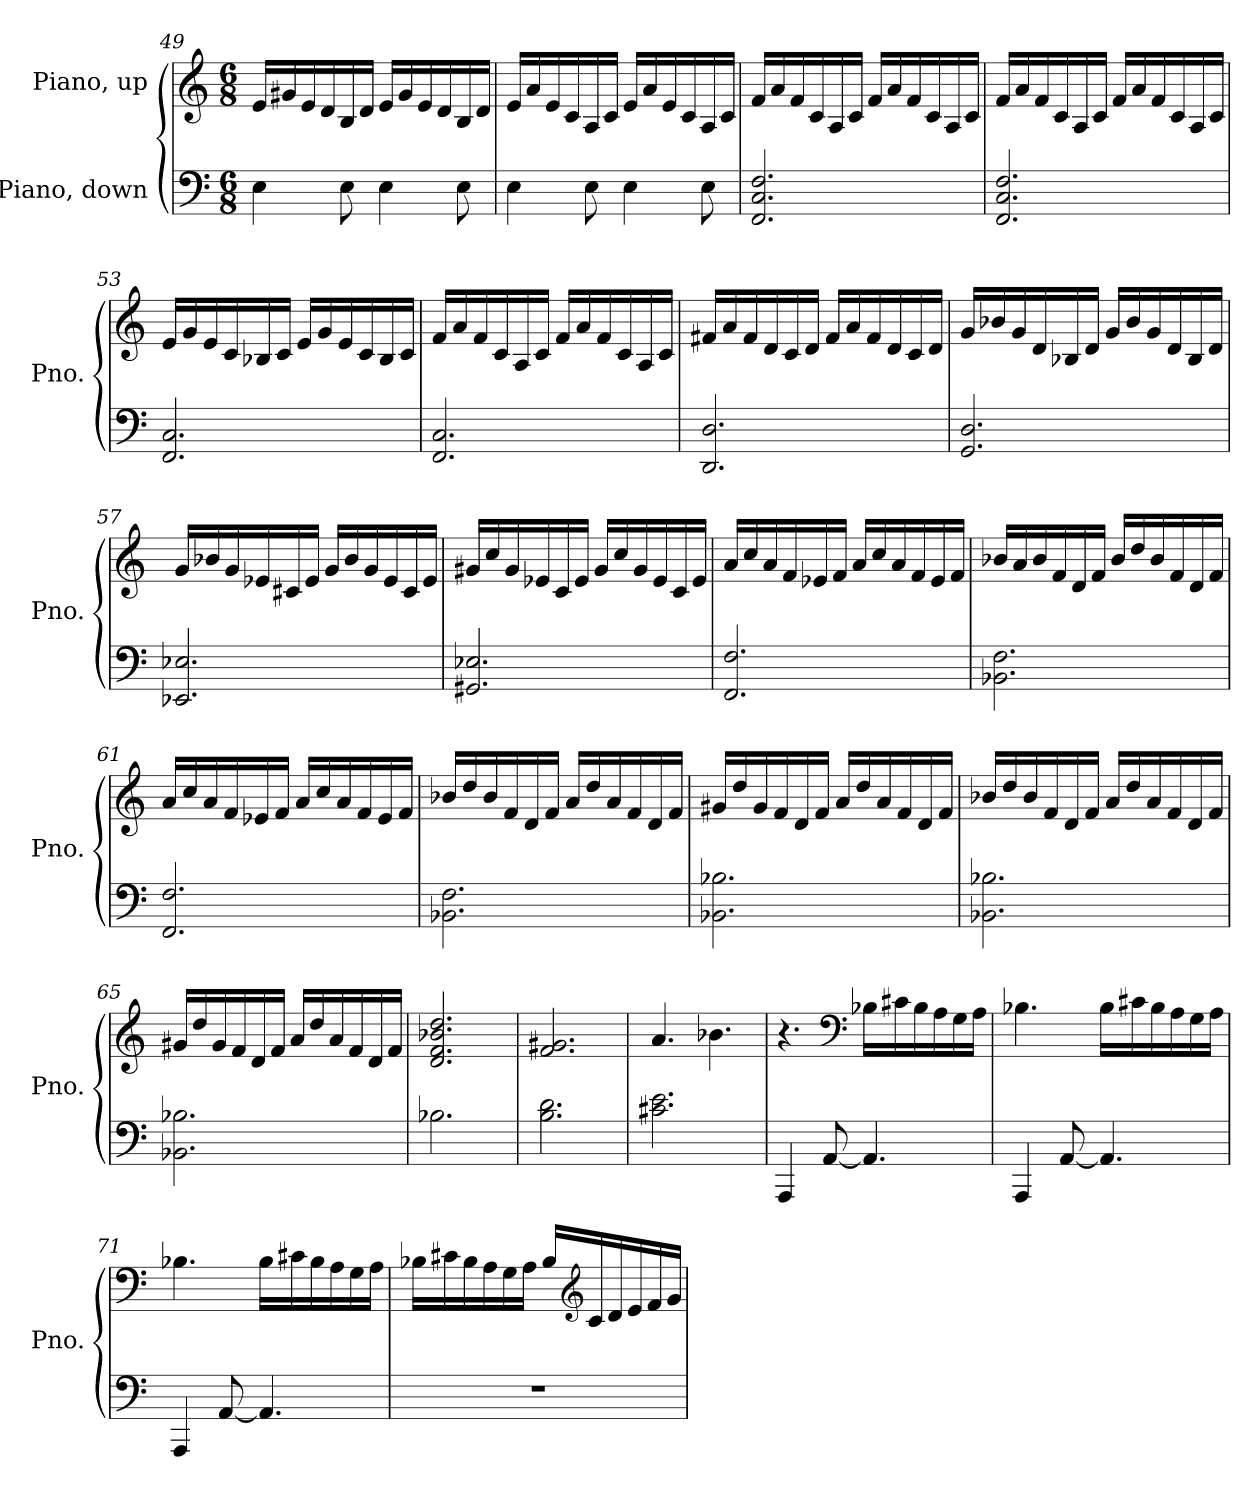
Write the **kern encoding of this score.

**kern	**kern
*part2	*part1
*staff2	*staff1
*I"Piano, down	*I"Piano, up
*I'Pno.	*I'Pno.
*clefF4	*clefG2
*k[]	*k[]
*M6/8	*M6/8
=49	=49
4E\	16e/LL
.	16g#X/
.	16e/
.	16d/
8E\	16B/
.	16d/JJ
4E\	16e/LL
.	16g#/
.	16e/
.	16d/
8E\	16B/
.	16d/JJ
!!LO:LB:g=z
=50	=50
4E\	16e/LL
.	16a/
.	16e/
.	16c/
8E\	16A/
.	16c/JJ
4E\	16e/LL
.	16a/
.	16e/
.	16c/
8E\	16A/
.	16c/JJ
=51	=51
2.FF/ 2.C/ 2.F/	16f/LL
.	16a/
.	16f/
.	16c/
.	16A/
.	16c/JJ
.	16f/LL
.	16a/
.	16f/
.	16c/
.	16A/
.	16c/JJ
=52	=52
2.FF/ 2.C/ 2.F/	16f/LL
.	16a/
.	16f/
.	16c/
.	16A/
.	16c/JJ
.	16f/LL
.	16a/
.	16f/
.	16c/
.	16A/
.	16c/JJ
!!LO:PB:g=z
=53	=53
2.FF/ 2.C/	16e/LL
.	16g/
.	16e/
.	16c/
.	16B-X/
.	16c/JJ
.	16e/LL
.	16g/
.	16e/
.	16c/
.	16B-/
.	16c/JJ
=54	=54
2.FF/ 2.C/	16f/LL
.	16a/
.	16f/
.	16c/
.	16A/
.	16c/JJ
.	16f/LL
.	16a/
.	16f/
.	16c/
.	16A/
.	16c/JJ
=55	=55
2.DD/ 2.D/	16f#X/LL
.	16a/
.	16f#/
.	16d/
.	16c/
.	16d/JJ
.	16f#/LL
.	16a/
.	16f#/
.	16d/
.	16c/
.	16d/JJ
!!LO:LB:g=z
=56	=56
2.GG/ 2.D/	16g/LL
.	16b-X/
.	16g/
.	16d/
.	16B-X/
.	16d/JJ
.	16g/LL
.	16b-/
.	16g/
.	16d/
.	16B-/
.	16d/JJ
=57	=57
2.EE-X/ 2.E-X/	16g/LL
.	16b-X/
.	16g/
.	16e-X/
.	16c#X/
.	16e-/JJ
.	16g/LL
.	16b-/
.	16g/
.	16e-/
.	16c#/
.	16e-/JJ
=58	=58
2.GG#X/ 2.E-X/	16g#X/LL
.	16cc/
.	16g#/
.	16e-X/
.	16c/
.	16e-/JJ
.	16g#/LL
.	16cc/
.	16g#/
.	16e-/
.	16c/
.	16e-/JJ
!!LO:LB:g=z
=59	=59
2.FF/ 2.F/	16a/LL
.	16cc/
.	16a/
.	16f/
.	16e-X/
.	16f/JJ
.	16a/LL
.	16cc/
.	16a/
.	16f/
.	16e-/
.	16f/JJ
=60	=60
2.BB-X\ 2.F\	16b-X/LL
.	16a/
.	16b-/
.	16f/
.	16d/
.	16f/JJ
.	16b-/LL
.	16dd/
.	16b-/
.	16f/
.	16d/
.	16f/JJ
=61	=61
2.FF/ 2.F/	16a/LL
.	16cc/
.	16a/
.	16f/
.	16e-X/
.	16f/JJ
.	16a/LL
.	16cc/
.	16a/
.	16f/
.	16e-/
.	16f/JJ
!!LO:LB:g=z
=62	=62
2.BB-X\ 2.F\	16b-X/LL
.	16dd/
.	16b-/
.	16f/
.	16d/
.	16f/JJ
.	16a/LL
.	16dd/
.	16a/
.	16f/
.	16d/
.	16f/JJ
=63	=63
2.BB-X\ 2.B-X\	16g#X/LL
.	16dd/
.	16g#/
.	16f/
.	16d/
.	16f/JJ
.	16a/LL
.	16dd/
.	16a/
.	16f/
.	16d/
.	16f/JJ
=64	=64
2.BB-X\ 2.B-X\	16b-X/LL
.	16dd/
.	16b-/
.	16f/
.	16d/
.	16f/JJ
.	16a/LL
.	16dd/
.	16a/
.	16f/
.	16d/
.	16f/JJ
!!LO:LB:g=z
=65	=65
2.BB-X\ 2.B-X\	16g#X/LL
.	16dd/
.	16g#/
.	16f/
.	16d/
.	16f/JJ
.	16a/LL
.	16dd/
.	16a/
.	16f/
.	16d/
.	16f/JJ
=66	=66
2.B-X\	2.d/ 2.f/ 2.b-X/ 2.dd/
=67	=67
2.B\ 2.d\	2.f/ 2.g#X/
=68	=68
2.c#X\ 2.e\	4.a/
.	4.b-X\
=69	=69
4AAA/	4.r
[8AA/	.
*	*clefF4
4.AA/]	16B-X\LL
.	16c#X\
.	16B-\
.	16A\
.	16G\
.	16A\JJ
!!LO:LB:g=z
=70	=70
4AAA/	4.B-X\
[8AA/	.
4.AA/]	16B-\LL
.	16c#X\
.	16B-\
.	16A\
.	16G\
.	16A\JJ
=71	=71
4AAA/	4.B-X\
[8AA/	.
4.AA/]	16B-\LL
.	16c#X\
.	16B-\
.	16A\
.	16G\
.	16A\JJ
=72	=72
2.r	16B-X\LL
.	16c#X\
.	16B-\
.	16A\
.	16G\
.	16A\JJ
.	16B-/LL
*	*clefG2
.	16c#/
.	16d/
.	16e/
.	16f/
.	16g/JJ
=	=
*-	*-
